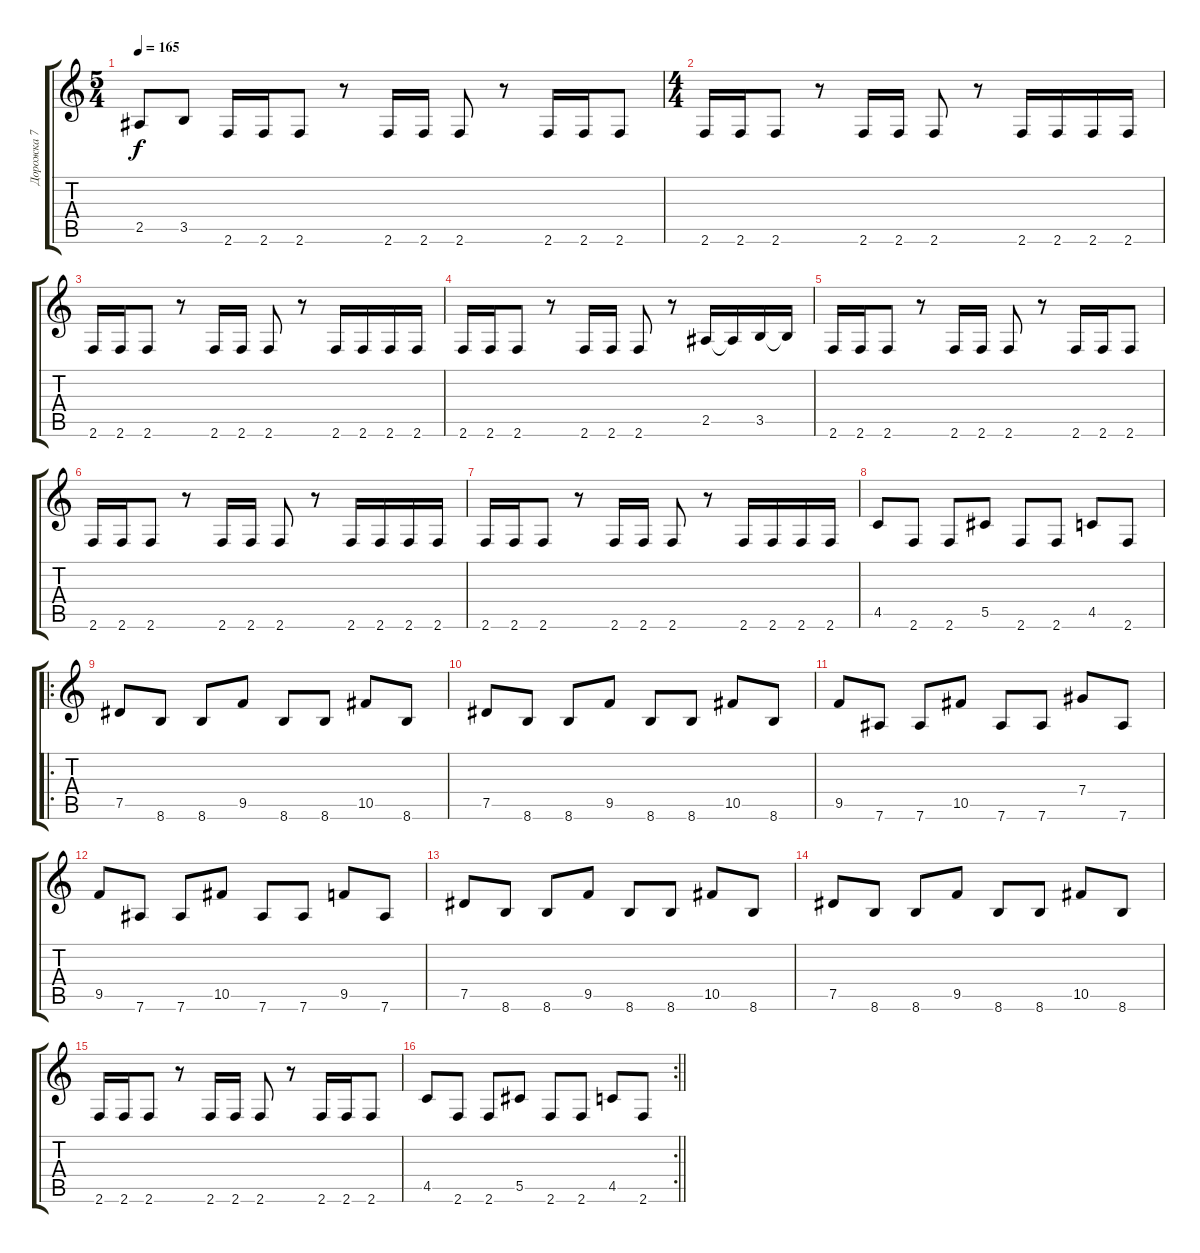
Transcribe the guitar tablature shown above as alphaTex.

\track ("Дорожка 7" "Дорожка 7") {instrument electricbassfinger}
\staff {score tabs}
\tuning (Eb4 Bb3 Gb3 Db3 Ab2 Eb2) {hide}
\ts (5 4)
\tempo 165
\clef g2
\ks c
2.5.8{dy f} 3.5.8 2.6.16 2.6.16 2.6.8 r.8 2.6.16 2.6.16 2.6.8 r.8 2.6.16 2.6.16 2.6.8 |
\ts (4 4)
2.6.16 2.6.16 2.6.8 r.8 2.6.16 2.6.16 2.6.8 r.8 2.6.16 2.6.16 2.6.16 2.6.16 |
2.6.16 2.6.16 2.6.8 r.8 2.6.16 2.6.16 2.6.8 r.8 2.6.16 2.6.16 2.6.16 2.6.16 |
2.6.16 2.6.16 2.6.8 r.8 2.6.16 2.6.16 2.6.8 r.8 2.5.16 2.5{t}.16 3.5.16 3.5{t}.16 |
2.6.16 2.6.16 2.6.8 r.8 2.6.16 2.6.16 2.6.8 r.8 2.6.16 2.6.16 2.6.8 |
2.6.16 2.6.16 2.6.8 r.8 2.6.16 2.6.16 2.6.8 r.8 2.6.16 2.6.16 2.6.16 2.6.16 |
2.6.16 2.6.16 2.6.8 r.8 2.6.16 2.6.16 2.6.8 r.8 2.6.16 2.6.16 2.6.16 2.6.16 |
4.5.8 2.6.8 2.6.8 5.5.8 2.6.8 2.6.8 4.5.8 2.6.8 |
\ro
7.5.8 8.6.8 8.6.8 9.5.8 8.6.8 8.6.8 10.5.8 8.6.8 |
7.5.8 8.6.8 8.6.8 9.5.8 8.6.8 8.6.8 10.5.8 8.6.8 |
9.5.8 7.6.8 7.6.8 10.5.8 7.6.8 7.6.8 7.4.8 7.6.8 |
9.5.8 7.6.8 7.6.8 10.5.8 7.6.8 7.6.8 9.5.8 7.6.8 |
7.5.8 8.6.8 8.6.8 9.5.8 8.6.8 8.6.8 10.5.8 8.6.8 |
7.5.8 8.6.8 8.6.8 9.5.8 8.6.8 8.6.8 10.5.8 8.6.8 |
2.6.16 2.6.16 2.6.8 r.8 2.6.16 2.6.16 2.6.8 r.8 2.6.16 2.6.16 2.6.8 |
\rc 2
\barLineRight lightlight
4.5.8 2.6.8 2.6.8 5.5.8 2.6.8 2.6.8 4.5.8 2.6.8
